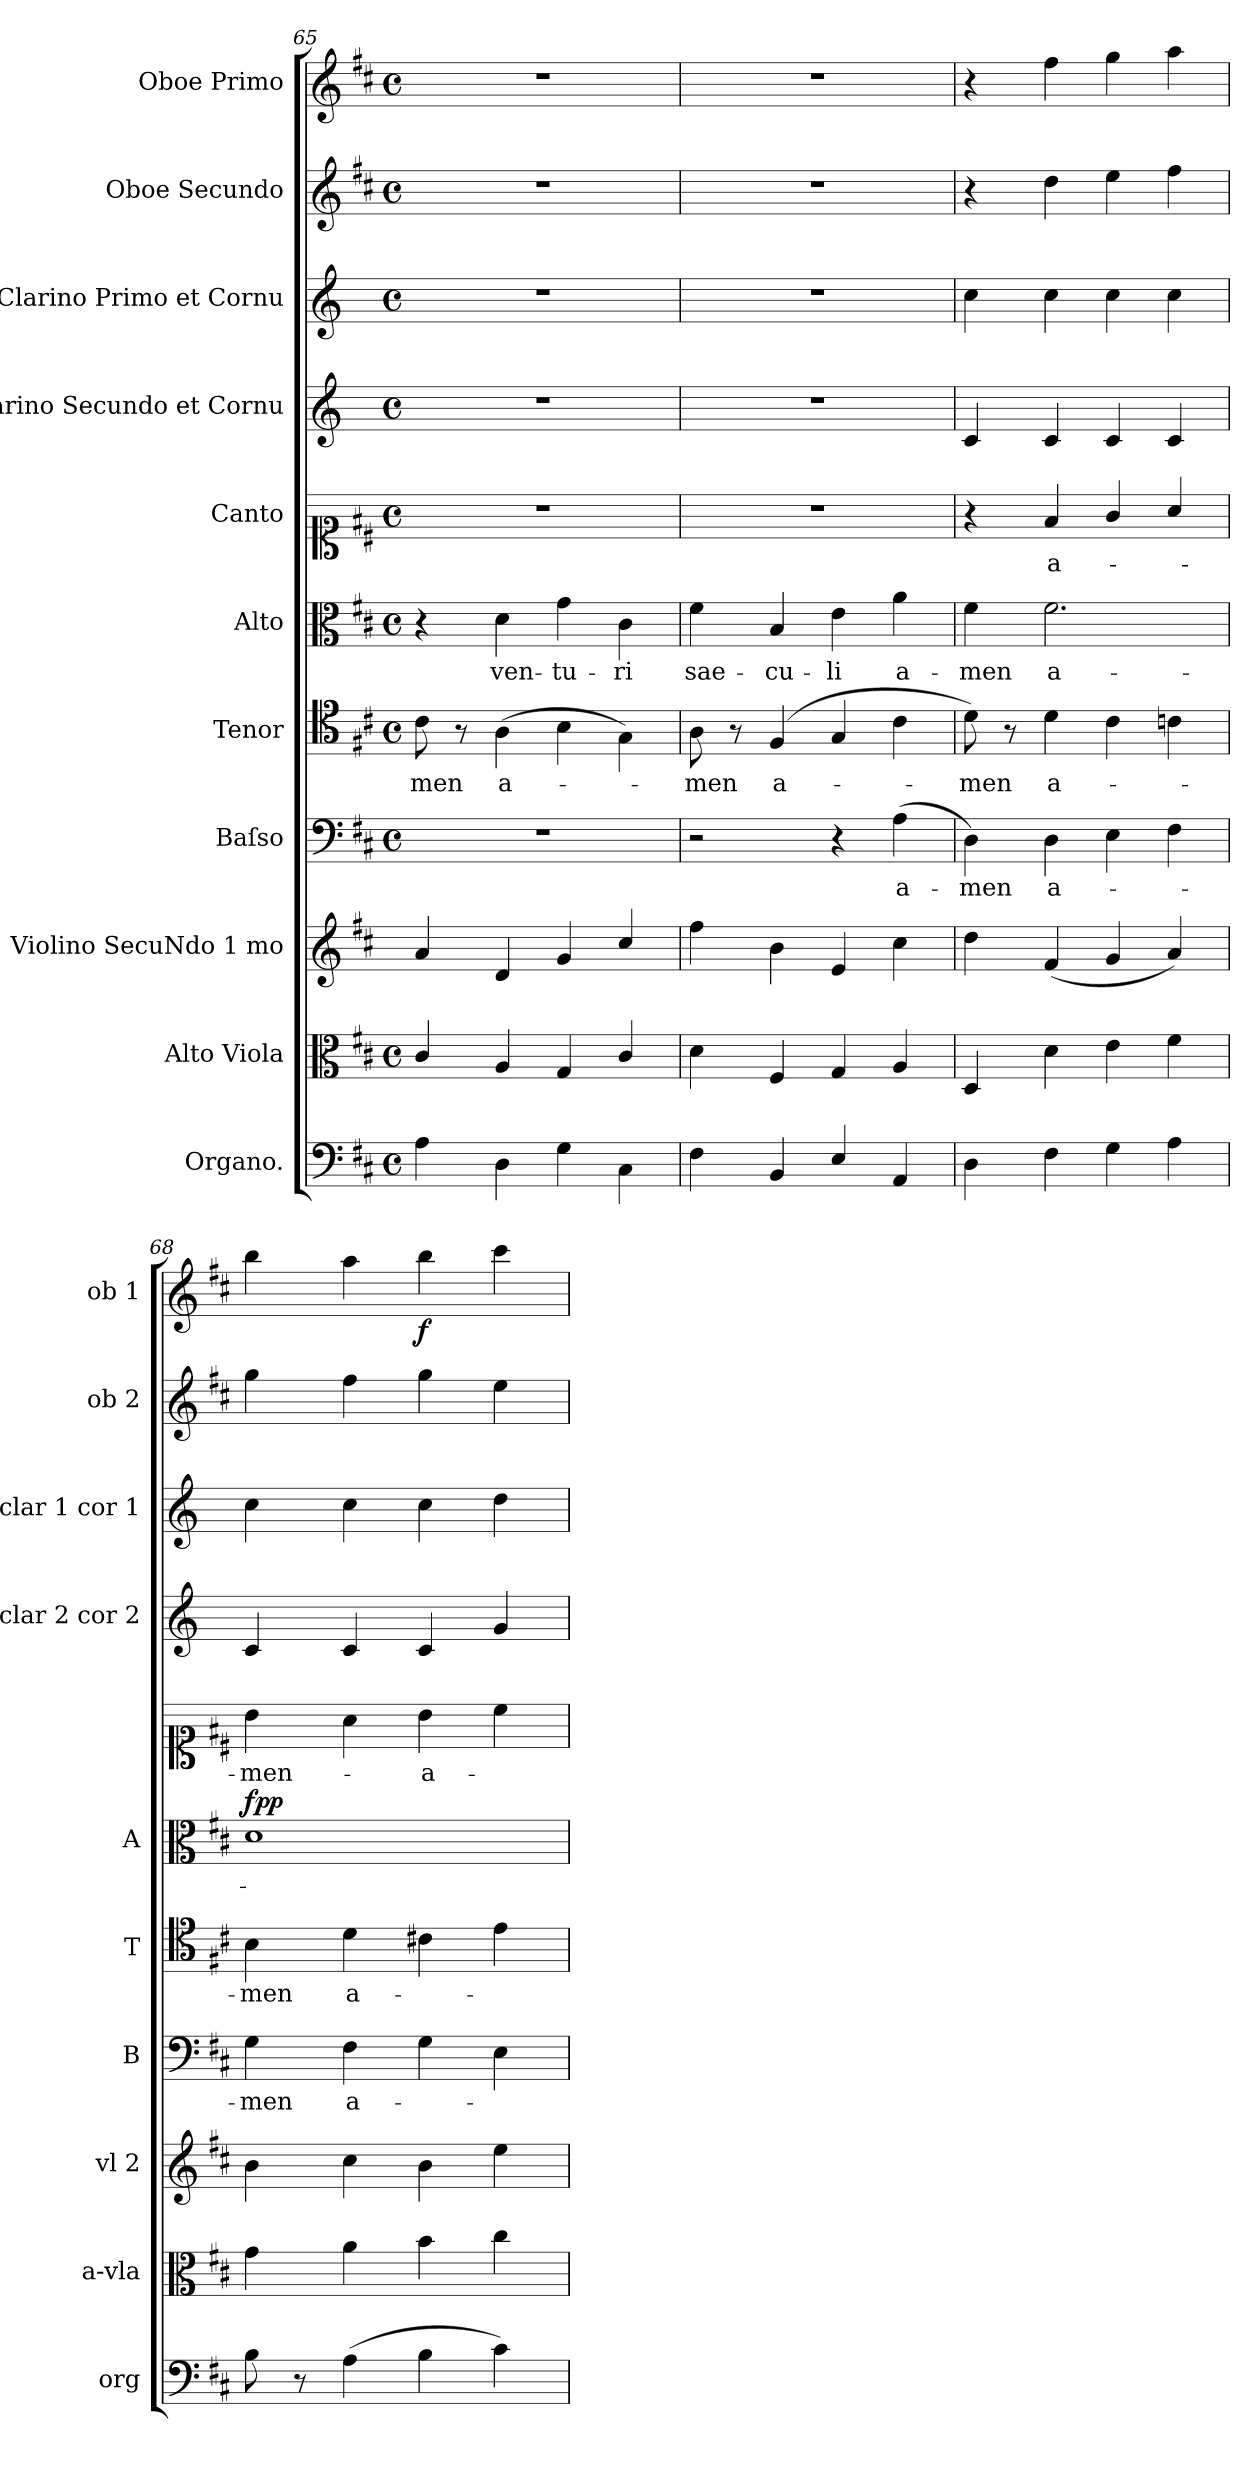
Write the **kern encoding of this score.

**kern	**kern	**kern	**kern	**text	**kern	**text	**kern	**text	**dynam	**kern	**text	**kern	**kern	**kern	**dynam	**kern	**dynam
*part11	*part10	*part9	*part8	*part8	*part7	*part7	*part6	*part6	*part6	*part5	*part5	*part4	*part3	*part2	*part2	*part1	*part1
*staff11	*staff10	*staff9	*staff8	*staff8	*staff7	*staff7	*staff6	*staff6	*staff6	*staff5	*staff5	*staff4	*staff3	*staff2	*staff2	*staff1	*staff1
*I"Organo.	*I"Alto Viola	*I"Violino SecuNdo 1 mo	*I"Baſso	*	*I"Tenor	*	*I"Alto	*	*	*I"Canto	*	*I"Clarino Secundo et Cornu	*I"Clarino Primo et Cornu	*I"Oboe Secundo	*	*I"Oboe Primo	*
*I'org	*I'a-vla	*I'vl 2	*I'B	*	*I'T	*	*I'A	*	*	*	*	*I'clar 2 cor 2	*I'clar 1 cor 1	*I'ob 2	*	*I'ob 1	*
*clefF4	*clefC3	*clefG2	*clefF4	*	*clefC4	*	*clefC3	*	*	*clefC1	*	*clefG2	*clefG2	*clefG2	*	*clefG2	*
*	*	*	*	*	*	*	*	*	*	*	*	*ITrd6c10	*ITrd6c10	*	*	*	*
*k[f#c#]	*k[f#c#]	*k[f#c#]	*k[f#c#]	*	*k[f#c#]	*	*k[f#c#]	*	*	*k[f#c#]	*	*k[f#c#]	*k[f#c#]	*k[f#c#]	*	*k[f#c#]	*
*D:	*D:	*D:	*D:	*	*D:	*	*D:	*	*	*D:	*	*D:	*D:	*D:	*	*D:	*
*M4/4	*M4/4	*	*M4/4	*	*M4/4	*	*M4/4	*	*	*M4/4	*	*M4/4	*M4/4	*M4/4	*	*M4/4	*
*met(c)	*met(c)	*	*met(c)	*	*met(c)	*	*met(c)	*	*	*met(c)	*	*met(c)	*met(c)	*met(c)	*	*met(c)	*
=65	=65	=65	=65	=65	=65	=65	=65	=65	=65	=65	=65	=65	=65	=65	=65	=65	=65
!	!	!	!	!	!	!LO:LY:i	!	!	!	!	!	!	!	!	!	!	!
4A\	4c#/	4a/	1r	.	8c#\	-men	4r	.	.	1r	.	1r	1r	1r	.	1r	.
.	.	.	.	.	8r	.	.	.	.	.	.	.	.	.	.	.	.
4D\	4A/	4d/	.	.	(4A\	a-	4d\	ven-	.	.	.	.	.	.	.	.	.
4G\	4G/	4g/	.	.	4B\	.	4g\	-tu-	.	.	.	.	.	.	.	.	.
4C#\	4c#/	4cc#/	.	.	4G\)	.	4c#\	-ri	.	.	.	.	.	.	.	.	.
=66	=66	=66	=66	=66	=66	=66	=66	=66	=66	=66	=66	=66	=66	=66	=66	=66	=66
4F#\	4d\	4ff#\	2r	.	8A\	-men	4f#\	sae-	.	1r	.	1r	1r	1r	.	1r	.
.	.	.	.	.	8r	.	.	.	.	.	.	.	.	.	.	.	.
!	!	!	!	!	!	!LO:LY:i	!	!	!	!	!	!	!	!	!	!	!
4BB/	4F#/	4b\	.	.	(4F#/	a-	4B/	-cu-	.	.	.	.	.	.	.	.	.
4E/	4G/	4e/	4r	.	4G/	.	4e\	-li	.	.	.	.	.	.	.	.	.
4AA/	4A/	4cc#\	(4A\	a-	4c#\	.	4a\	a-	.	.	.	.	.	.	.	.	.
=67	=67	=67	=67	=67	=67	=67	=67	=67	=67	=67	=67	=67	=67	=67	=67	=67	=67
!	!	!	!	!	!	!LO:LY:i	!	!	!	!	!	!	!	!	!	!	!
4D\	4D/	4dd\	4D\)	-men	8d\)	-men	4f#\	-men	.	4r	.	4D/	4d\	4r	.	4r	.
.	.	.	.	.	8r	.	.	.	.	.	.	.	.	.	.	.	.
!	!	!	!	!LO:LY:i	!	!	!	!	!	!	!	!	!	!	!	!	!
4F#\	4d\	(4f#/	4D\	a-	4d\	a-	2.f#\	a-	.	4f#/	a-	4D/	4d\	4dd\	.	4ff#\	.
4G\	4e\	4g/	4E\	.	4c#\	.	.	.	.	4g/	.	4D/	4d\	4ee\	.	4gg\	.
4A\	4f#\	4a/)	4F#\	.	4cn\	.	.	.	.	4a/	.	4D/	4d\	4ff#\	.	4aa\	.
=68	=68	=68	=68	=68	=68	=68	=68	=68	=68	=68	=68	=68	=68	=68	=68	=68	=68
!	!	!	!	!LO:LY:i	!	!	!	!	!LO:DY:b	!	!	!	!	!	!	!	!
8B\	4g\	4b\	4G\	-men	4B\	-men	1d\	.	fpp.	4b\	-men-	4D/	4d\	4gg\	.	4bb\	.
8r	.	.	.	.	.	.	.	.	.	.	.	.	.	.	.	.	.
!	!	!	!	!LO:LY:i	!	!LO:LY:i	!	!	!	!	!	!	!	!	!	!	!
(4A\	4a\	4cc#\	4F#\	a-	4d\	a-	.	.	.	4a\	.	4D/	4d\	4ff#\	.	4aa\	.
4B\	4b\	4b\	4G\	.	4c#X\	.	.	.	.	4b\	-a-	4D/	4d\	4gg\	fr.	4bb\	f.
4c#\)	4cc#\	4ee\	4E\	.	4e\	.	.	.	.	4cc#\	.	4A/	4e\	4ee\	.	4ccc#\	.
=	=	=	=	=	=	=	=	=	=	=	=	=	=	=	=	=	=
*-	*-	*-	*-	*-	*-	*-	*-	*-	*-	*-	*-	*-	*-	*-	*-	*-	*-
